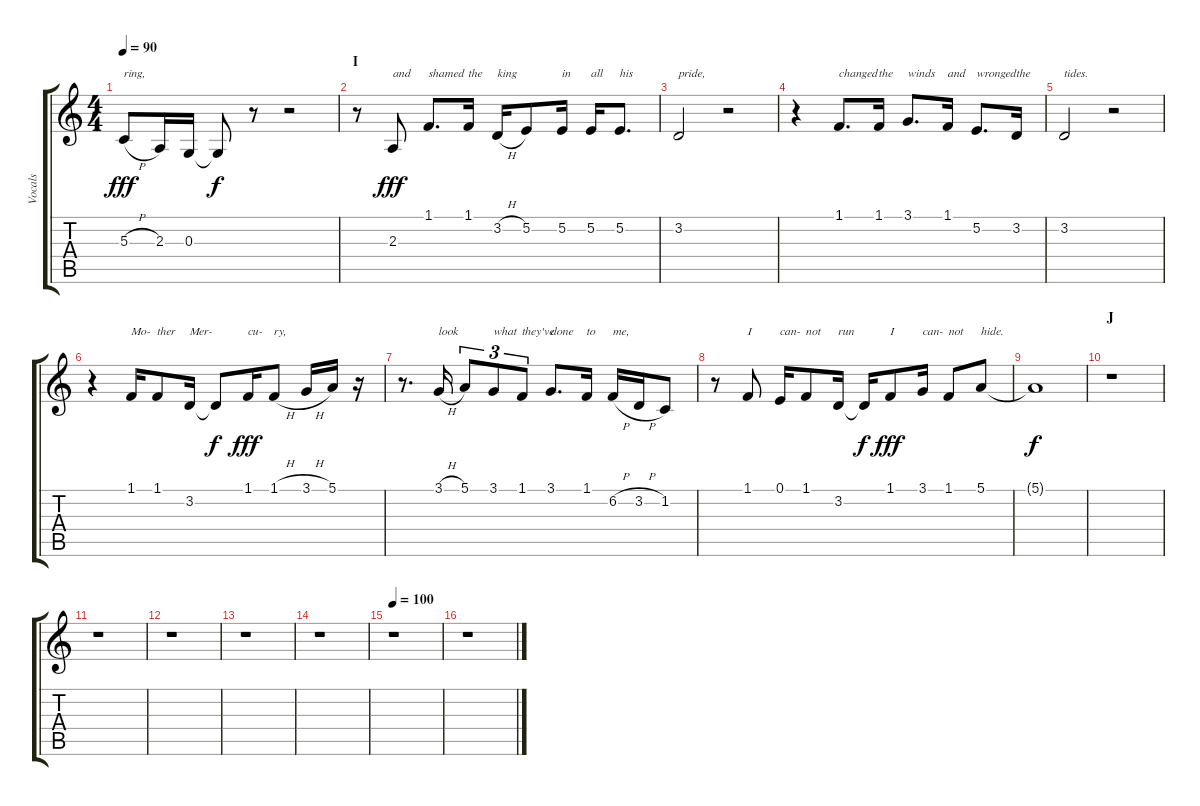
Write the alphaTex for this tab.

\track ("Vocals" "Vocals") {instrument lead6voice}
\staff {score tabs}
\tuning (E4 B3 G3 D3 A2 E2) {hide}
\ts (4 4)
\tempo 90
\clef g2
\ks c
5.3{h}.8{txt "ring," dy fff} 2.3.16 0.3.16 0.3{t}.8{dy f} r.8 r.2 |
\section ("" "I")
r.8 2.3.8{txt "and" dy fff} 1.1.8{d txt "shamed"} 1.1.16{txt "the"} 3.2{h}.16{txt "king"} 5.2.8 5.2.16{txt "in"} 5.2.16{txt "all"} 5.2.8{d txt "his"} |
3.2.2{txt "pride,"} r.2 |
r.4 1.1.8{d txt "changed"} 1.1.16{txt "the"} 3.1.8{d txt "winds"} 1.1.16{txt "and"} 5.2.8{d txt "wronged"} 3.2.16{txt "the"} |
3.2.2{txt "tides."} r.2 |
r.4 1.1.16{txt "Mo-"} 1.1.8{txt "ther"} 3.2.16{txt "Mer-"} 3.2{t}.8{dy f} 1.1.16{txt "cu-" dy fff} 1.1{h}.8{txt "ry,"} 3.1{h}.16 5.1.16 r.16 |
r.8{d} 3.1{h}.16{txt "look"} 5.1.8{tu (3 2)} 3.1.8{tu (3 2) txt "what"} 1.1.8{tu (3 2) txt "they've"} 3.1.8{d txt "done"} 1.1.16{txt "to"} 6.2{h}.16{txt "me,"} 3.2{h}.16 1.2.8 |
r.8 1.1.8{txt "I"} 0.1.16{txt "can-"} 1.1.8{txt "not"} 3.2.16{txt "run"} 3.2{t}.16{dy f} 1.1.8{txt "I" dy fff} 3.1.16{txt "can-"} 1.1.8{txt "not"} 5.1.8{txt "hide."} |
5.1{t}.1{dy f} |
\section ("" "J")
r.1 |
r.1 |
r.1 |
r.1 |
r.1 |
\tempo 100
r.1 |
r.1
